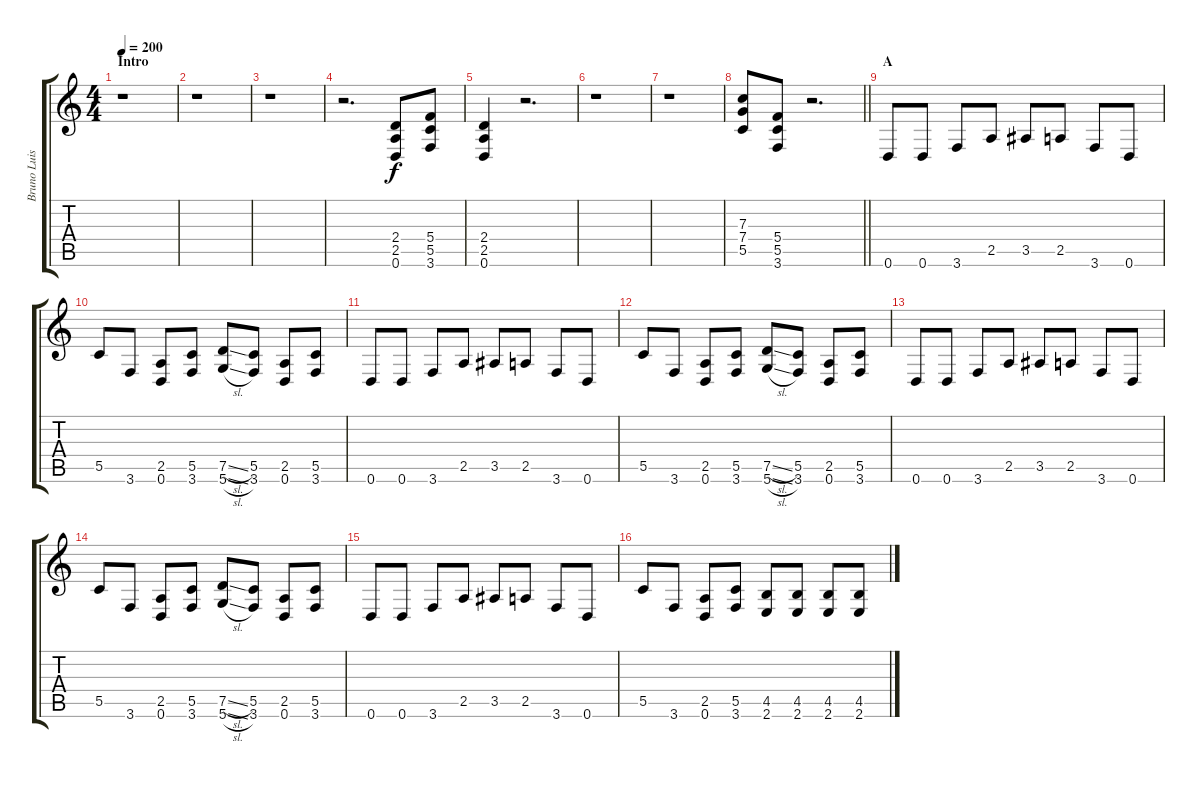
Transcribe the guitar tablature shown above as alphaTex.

\track ("Bruno Luis" "Bruno Luis") {instrument distortionguitar}
\staff {score tabs}
\tuning (D4 A3 F3 C3 G2 D2) {hide}
\ts (4 4)
\section ("" "Intro")
\tempo 200
\clef g2
\ks c
r.1{dy f instrument distortionguitar} |
r.1 |
r.1 |
r.2{d} (2.4 2.5 0.6).8 (5.4 5.5 3.6).8 |
(2.4 2.5 0.6).4 r.2{d} |
r.1 |
r.1 |
\barLineRight lightlight
(7.3 7.4 5.5).8 (5.4 5.5 3.6).8 r.2{d} |
\section ("" "A")
0.6.8 0.6.8 3.6.8 2.5.8 3.5.8 2.5.8 3.6.8 0.6.8 |
5.5.8 3.6.8 (2.5 0.6).8 (5.5 3.6).8 (7.5{sl} 5.6{sl}).8 (5.5 3.6).8 (2.5 0.6).8 (5.5 3.6).8 |
0.6.8 0.6.8 3.6.8 2.5.8 3.5.8 2.5.8 3.6.8 0.6.8 |
5.5.8 3.6.8 (2.5 0.6).8 (5.5 3.6).8 (7.5{sl} 5.6{sl}).8 (5.5 3.6).8 (2.5 0.6).8 (5.5 3.6).8 |
0.6.8 0.6.8 3.6.8 2.5.8 3.5.8 2.5.8 3.6.8 0.6.8 |
5.5.8 3.6.8 (2.5 0.6).8 (5.5 3.6).8 (7.5{sl} 5.6{sl}).8 (5.5 3.6).8 (2.5 0.6).8 (5.5 3.6).8 |
0.6.8 0.6.8 3.6.8 2.5.8 3.5.8 2.5.8 3.6.8 0.6.8 |
5.5.8 3.6.8 (2.5 0.6).8 (5.5 3.6).8 (4.5 2.6).8 (4.5 2.6).8 (4.5 2.6).8 (4.5 2.6).8
